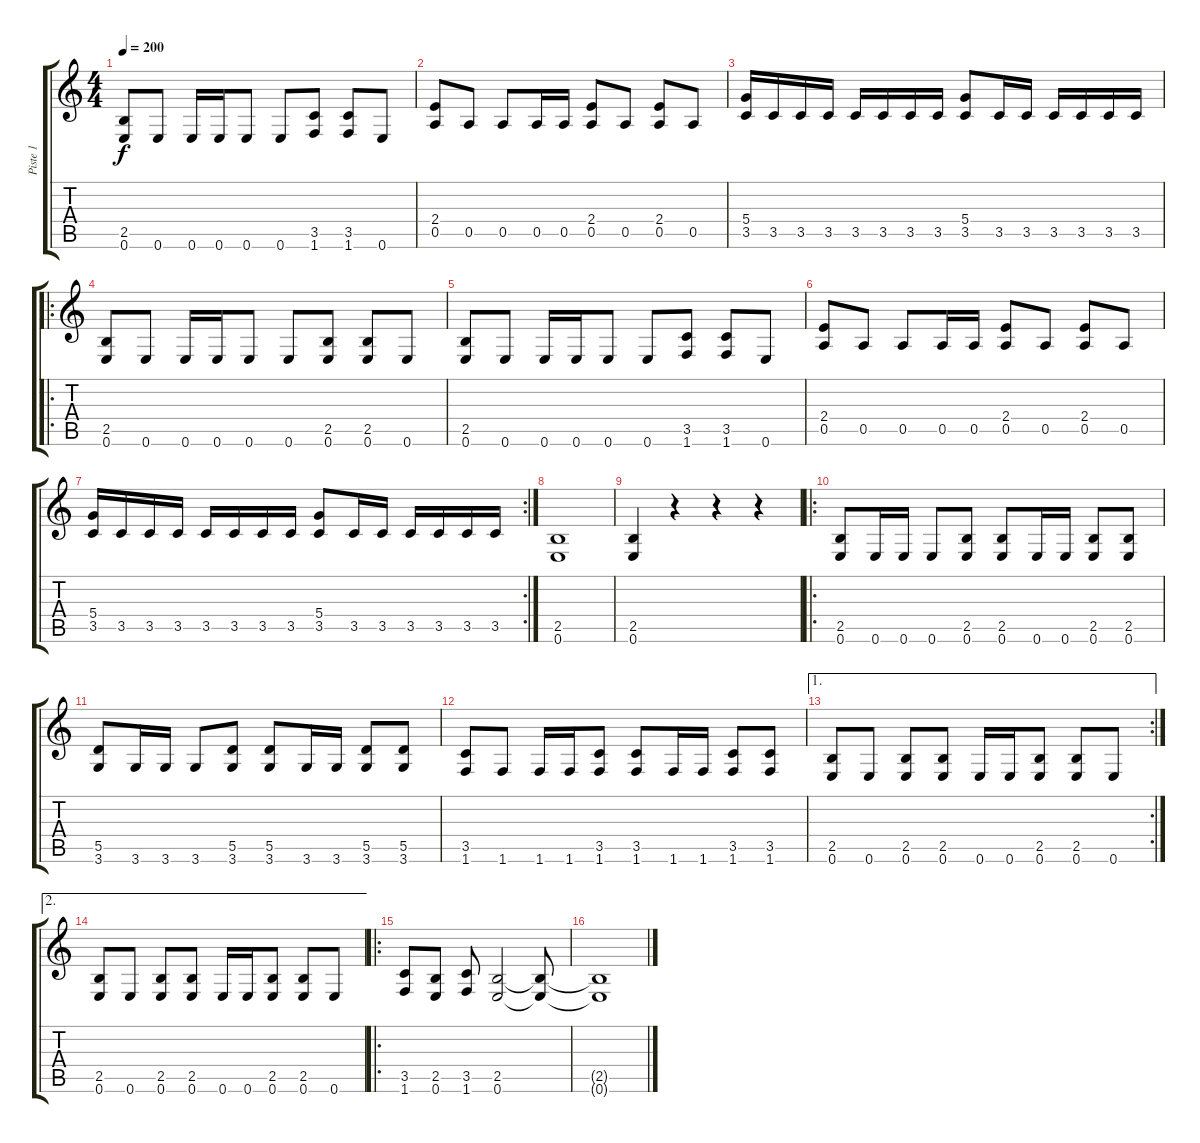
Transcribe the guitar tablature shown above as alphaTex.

\track ("Piste 1" "Piste 1") {instrument overdrivenguitar}
\staff {score tabs}
\tuning (E4 B3 G3 D3 A2 E2) {hide}
\ts (4 4)
\tempo 200
\clef g2
\ks c
(2.5 0.6).8{dy f} 0.6.8 0.6.16 0.6.16 0.6.8 0.6.8 (3.5 1.6).8 (3.5 1.6).8 0.6.8 |
(2.4 0.5).8 0.5.8 0.5.8 0.5.16 0.5.16 (2.4 0.5).8 0.5.8 (2.4 0.5).8 0.5.8 |
(5.4 3.5).16 3.5.16 3.5.16 3.5.16 3.5.16 3.5.16 3.5.16 3.5.16 (5.4 3.5).8 3.5.16 3.5.16 3.5.16 3.5.16 3.5.16 3.5.16 |
\ro
(2.5 0.6).8 0.6.8 0.6.16 0.6.16 0.6.8 0.6.8 (2.5 0.6).8 (2.5 0.6).8 0.6.8 |
(2.5 0.6).8 0.6.8 0.6.16 0.6.16 0.6.8 0.6.8 (3.5 1.6).8 (3.5 1.6).8 0.6.8 |
(2.4 0.5).8 0.5.8 0.5.8 0.5.16 0.5.16 (2.4 0.5).8 0.5.8 (2.4 0.5).8 0.5.8 |
\rc 2
(5.4 3.5).16 3.5.16 3.5.16 3.5.16 3.5.16 3.5.16 3.5.16 3.5.16 (5.4 3.5).8 3.5.16 3.5.16 3.5.16 3.5.16 3.5.16 3.5.16 |
(2.5 0.6).1 |
(2.5 0.6).4 r.4 r.4 r.4 |
\ro
(2.5 0.6).8 0.6.16 0.6.16 0.6.8 (2.5 0.6).8 (2.5 0.6).8 0.6.16 0.6.16 (2.5 0.6).8 (2.5 0.6).8 |
(5.5 3.6).8 3.6.16 3.6.16 3.6.8 (5.5 3.6).8 (5.5 3.6).8 3.6.16 3.6.16 (5.5 3.6).8 (5.5 3.6).8 |
(3.5 1.6).8 1.6.8 1.6.16 1.6.16 (3.5 1.6).8 (3.5 1.6).8 1.6.16 1.6.16 (3.5 1.6).8 (3.5 1.6).8 |
\ae 1
\rc 2
(2.5 0.6).8 0.6.8 (2.5 0.6).8 (2.5 0.6).8 0.6.16 0.6.16 (2.5 0.6).8 (2.5 0.6).8 0.6.8 |
\ae 2
(2.5 0.6).8 0.6.8 (2.5 0.6).8 (2.5 0.6).8 0.6.16 0.6.16 (2.5 0.6).8 (2.5 0.6).8 0.6.8 |
\ro
(3.5 1.6).8 (2.5 0.6).8 (3.5 1.6).8 (2.5 0.6).2 (2.5{t} 0.6{t}).8 |
(2.5{t} 0.6{t}).1
